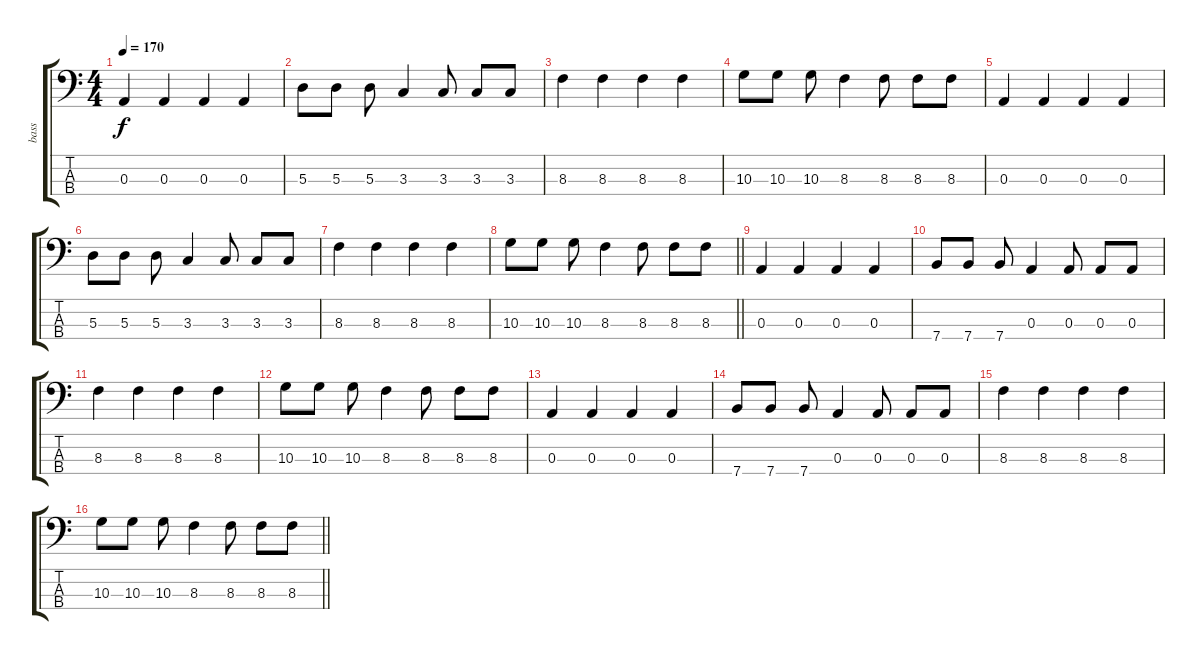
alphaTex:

\track ("bass" "bass") {instrument electricbassfinger}
\staff {score tabs}
\tuning (G2 D2 A1 E1) {hide}
\ts (4 4)
\tempo 170
\clef f4
\ks c
0.3.4{dy f} 0.3.4 0.3.4 0.3.4 |
5.3.8 5.3.8 5.3.8 3.3.4 3.3.8 3.3.8 3.3.8 |
8.3.4 8.3.4 8.3.4 8.3.4 |
10.3.8 10.3.8 10.3.8 8.3.4 8.3.8 8.3.8 8.3.8 |
0.3.4 0.3.4 0.3.4 0.3.4 |
5.3.8 5.3.8 5.3.8 3.3.4 3.3.8 3.3.8 3.3.8 |
8.3.4 8.3.4 8.3.4 8.3.4 |
\barLineRight lightlight
10.3.8 10.3.8 10.3.8 8.3.4 8.3.8 8.3.8 8.3.8 |
0.3.4 0.3.4 0.3.4 0.3.4 |
7.4.8 7.4.8 7.4.8 0.3.4 0.3.8 0.3.8 0.3.8 |
8.3.4 8.3.4 8.3.4 8.3.4 |
10.3.8 10.3.8 10.3.8 8.3.4 8.3.8 8.3.8 8.3.8 |
0.3.4 0.3.4 0.3.4 0.3.4 |
7.4.8 7.4.8 7.4.8 0.3.4 0.3.8 0.3.8 0.3.8 |
8.3.4 8.3.4 8.3.4 8.3.4 |
\barLineRight lightlight
10.3.8 10.3.8 10.3.8 8.3.4 8.3.8 8.3.8 8.3.8
